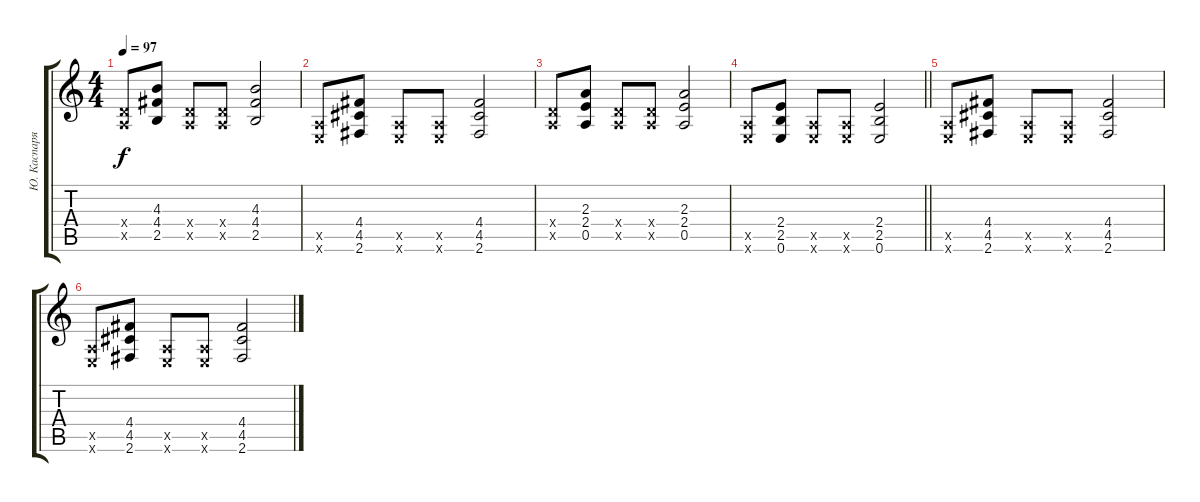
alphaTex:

\track ("Ю. Каспарян (доп. гитара)" "Ю. Каспаря") {instrument distortionguitar}
\staff {score tabs}
\tuning (E4 B3 G3 D3 A2 E2) {hide}
\ts (4 4)
\tempo 97
\clef g2
\ks c
(0.4{x} 0.5{x}).8{dy f} (4.3 4.4 2.5).8 (0.4{x} 0.5{x}).8 (0.4{x} 0.5{x}).8 (4.3 4.4 2.5).2 |
(0.5{x} 0.6{x}).8 (4.4 4.5 2.6).8 (0.5{x} 0.6{x}).8 (0.5{x} 0.6{x}).8 (4.4 4.5 2.6).2 |
(0.4{x} 0.5{x}).8 (2.3 2.4 0.5).8 (0.4{x} 0.5{x}).8 (0.4{x} 0.5{x}).8 (2.3 2.4 0.5).2 |
\barLineRight lightlight
(0.5{x} 0.6{x}).8 (2.4 2.5 0.6).8 (0.5{x} 0.6{x}).8 (0.5{x} 0.6{x}).8 (2.4 2.5 0.6).2 |
(0.5{x} 0.6{x}).8 (4.4 4.5 2.6).8 (0.5{x} 0.6{x}).8 (0.5{x} 0.6{x}).8 (4.4 4.5 2.6).2 |
(0.5{x} 0.6{x}).8 (4.4 4.5 2.6).8 (0.5{x} 0.6{x}).8 (0.5{x} 0.6{x}).8 (4.4 4.5 2.6).2
